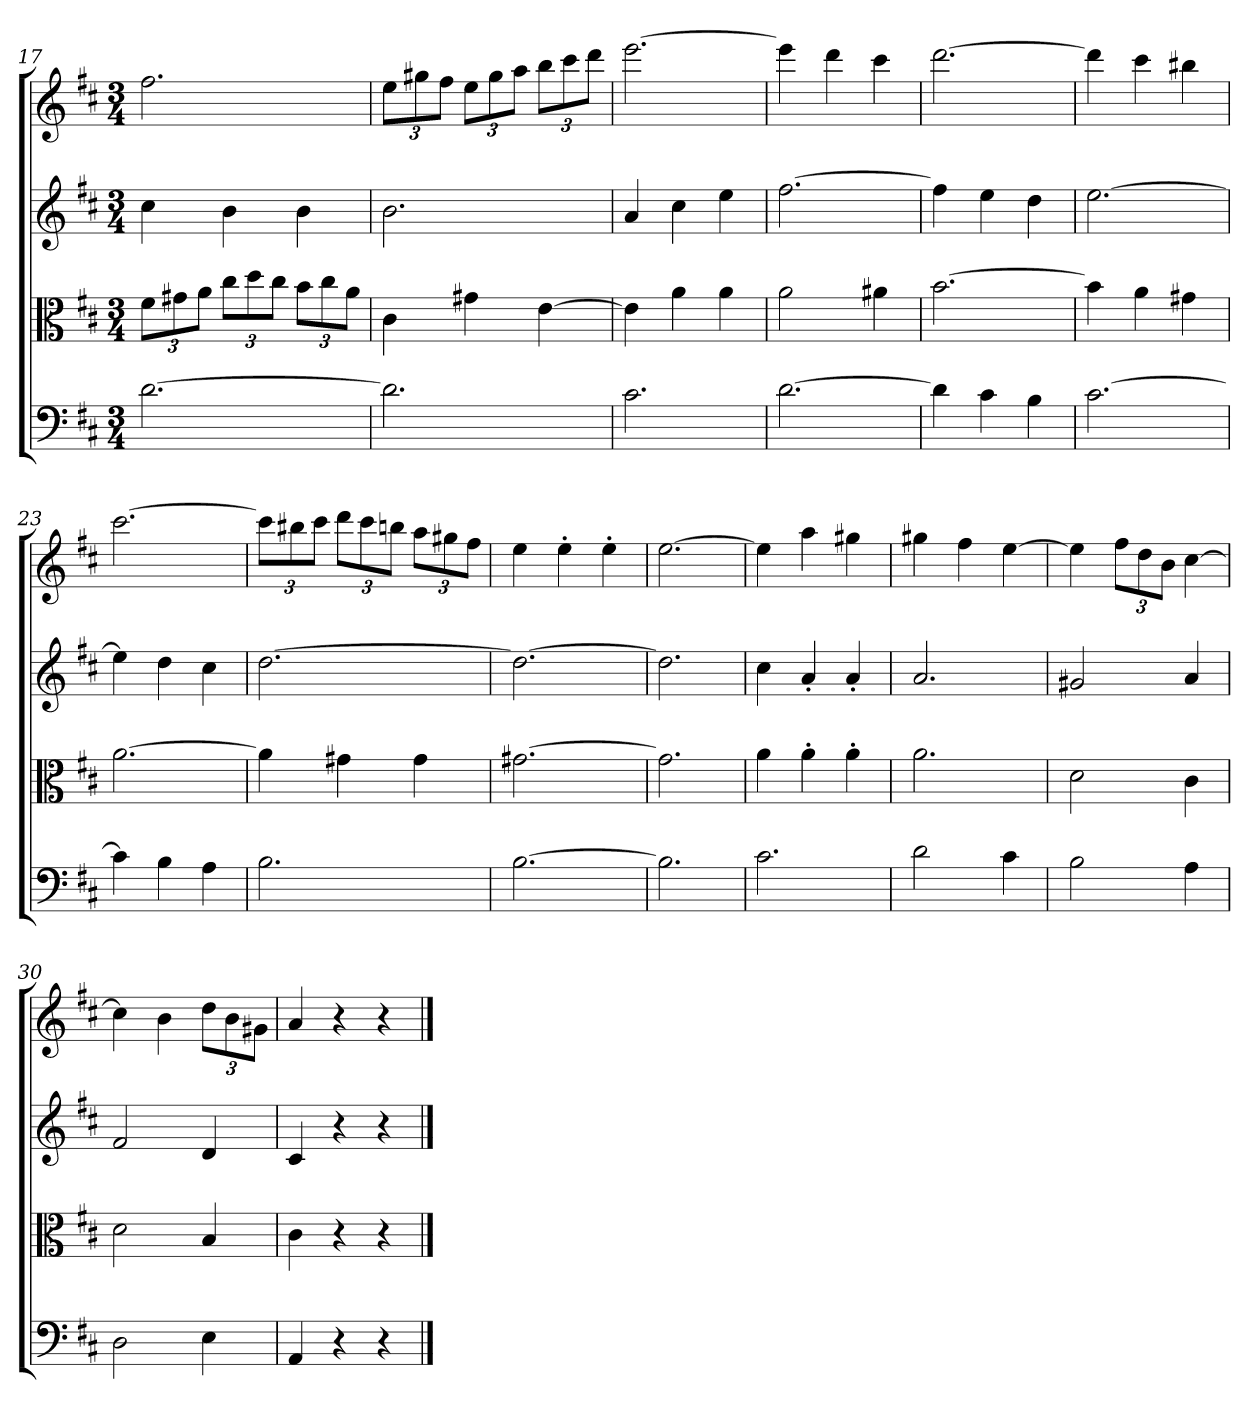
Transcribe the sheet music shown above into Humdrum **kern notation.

**kern	**kern	**kern	**kern
*part4	*part3	*part2	*part1
*staff4	*staff3	*staff2	*staff1
*clefF4	*clefC3	*clefG2	*clefG2
*k[f#c#]	*k[f#c#]	*k[f#c#]	*k[f#c#]
*D:	*D:	*D:	*D:
*M3/4	*M3/4	*M3/4	*M3/4
=17	=17	=17	=17
[2.d	12f#\L	4cc#	2.ff#
.	12g#X\	.	.
.	12a\J	.	.
.	12cc#\L	4b	.
.	12dd\	.	.
.	12cc#\J	.	.
.	12b\L	4b	.
.	12cc#\	.	.
.	12a\J	.	.
=18	=18	=18	=18
2.d]	4c#	2.b	12ee\L
.	.	.	12gg#X\
.	.	.	12ff#\J
.	4g#X	.	12ee\L
.	.	.	12gg#\
.	.	.	12aa\J
.	[4e	.	12bb\L
.	.	.	12ccc#\
.	.	.	12ddd\J
=19	=19	=19	=19
2.c#	4e]	4a	[2.eee
.	4a	4cc#	.
.	4a	4ee	.
=20	=20	=20	=20
[2.d	2a	[2.ff#	4eee]
.	.	.	4ddd
.	4a#X	.	4ccc#
=21	=21	=21	=21
4d]	[2.b	4ff#]	[2.ddd
4c#	.	4ee	.
4B	.	4dd	.
=22	=22	=22	=22
[2.c#	4b]	[2.ee	4ddd]
.	4a	.	4ccc#
.	4g#X	.	4bb#X
=23	=23	=23	=23
4c#]	[2.a	4ee]	[2.ccc#
4B	.	4dd	.
4A	.	4cc#	.
=24	=24	=24	=24
2.B	4a]	[2.dd	12ccc#\L]
.	.	.	12bb#X\
.	.	.	12ccc#\J
.	4g#X	.	12ddd\L
.	.	.	12ccc#\
.	.	.	12bbn\J
.	4g#	.	12aa\L
.	.	.	12gg#X\
.	.	.	12ff#\J
=25	=25	=25	=25
[2.B	[2.g#X	2.dd_	4ee
.	.	.	4ee'
.	.	.	4ee'
=26	=26	=26	=26
2.B]	2.g#]	2.dd]	[2.ee
=27	=27	=27	=27
2.c#	4a	4cc#	4ee]
.	4a'	4a'	4aa
.	4a'	4a'	4gg#X
=28	=28	=28	=28
2d	2.a	2.a	4gg#X
.	.	.	4ff#
4c#	.	.	[4ee
=29	=29	=29	=29
2B	2d	2g#X	4ee]
.	.	.	12ff#\L
.	.	.	12dd\
.	.	.	12b\J
4A	4c#	4a	[4cc#
=30	=30	=30	=30
2D	2d	2f#	4cc#]
.	.	.	4b
4E	4B	4d	12dd\L
.	.	.	12b\
.	.	.	12g#X\J
=31	=31	=31	=31
4AA	4c#	4c#	4a
4r	4r	4r	4r
4r	4r	4r	4r
==	==	==	==
*-	*-	*-	*-
